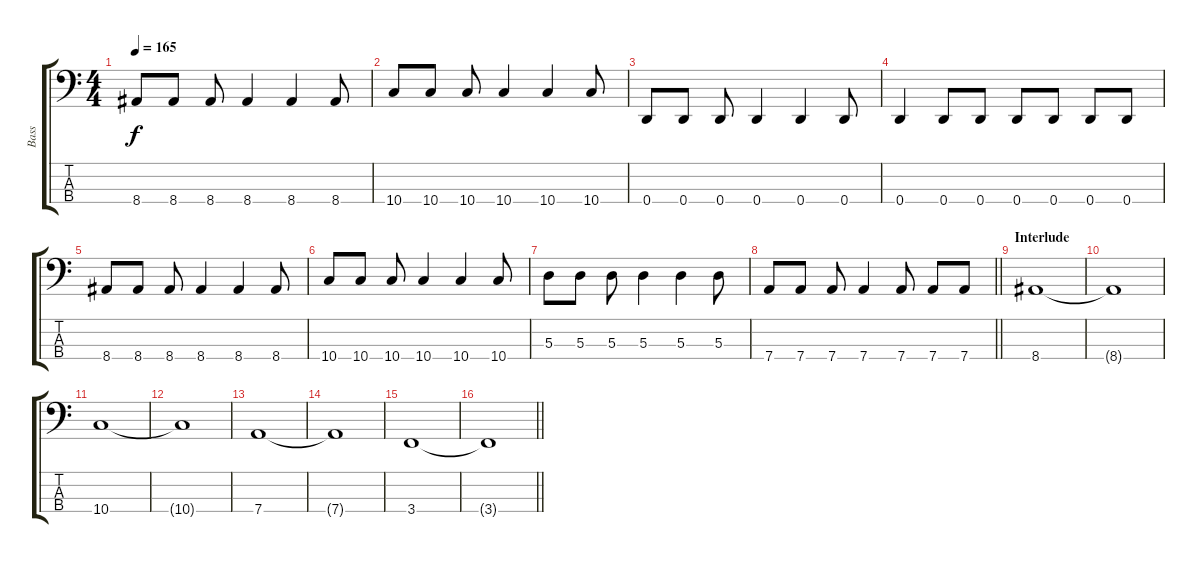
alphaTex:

\track ("Bass" "Bass") {instrument electricbasspick}
\staff {score tabs}
\tuning (G2 D2 A1 D1) {hide}
\ts (4 4)
\tempo 165
\clef f4
\ks c
8.4.8{dy f} 8.4.8 8.4.8 8.4.4 8.4.4 8.4.8 |
10.4.8 10.4.8 10.4.8 10.4.4 10.4.4 10.4.8 |
0.4.8 0.4.8 0.4.8 0.4.4 0.4.4 0.4.8 |
0.4.4 0.4.8 0.4.8 0.4.8 0.4.8 0.4.8 0.4.8 |
8.4.8 8.4.8 8.4.8 8.4.4 8.4.4 8.4.8 |
10.4.8 10.4.8 10.4.8 10.4.4 10.4.4 10.4.8 |
5.3.8 5.3.8 5.3.8 5.3.4 5.3.4 5.3.8 |
\barLineRight lightlight
7.4.8 7.4.8 7.4.8 7.4.4 7.4.8 7.4.8 7.4.8 |
\section ("" "Interlude")
8.4.1 |
8.4{t}.1 |
10.4.1 |
10.4{t}.1 |
7.4.1 |
7.4{t}.1 |
3.4.1 |
\barLineRight lightlight
3.4{t}.1
